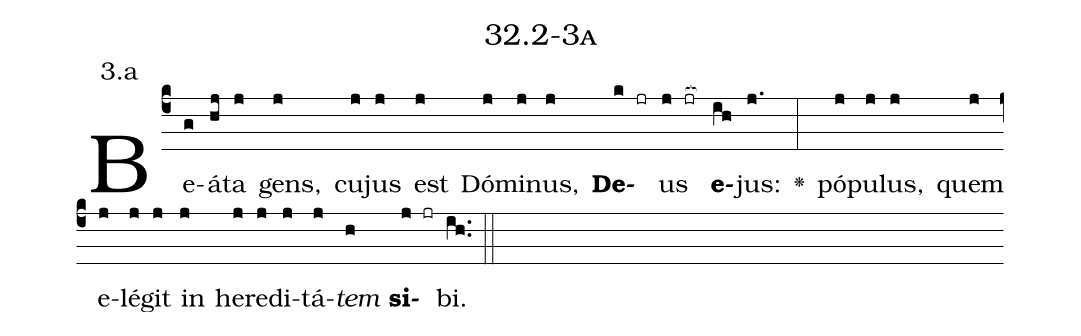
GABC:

name: 32.2-3a;
annotation: 3.a;
%%
(c4)Be(g)á(hj)ta(j) gens,(j) cu(j)jus(j) est(j) Dó(j)mi(j)nus,(j) <b>De</b>(k jr)us(j jr[ocb:1{]) <b>e</b>(ih[ocb:0}])jus:(j.) <v>\greheightstar</v>(:) pó(j)pu(j)lus,(j) quem(j) e(j)lé(j)git(j) in(j) he(j)re(j)di(j)tá(j)<i>tem</i>(h) <b>si</b>(j jr)bi.(ih..) (::)


%E(j) u(j) o(j) u(h) a(j) e.(ih..) (::)
